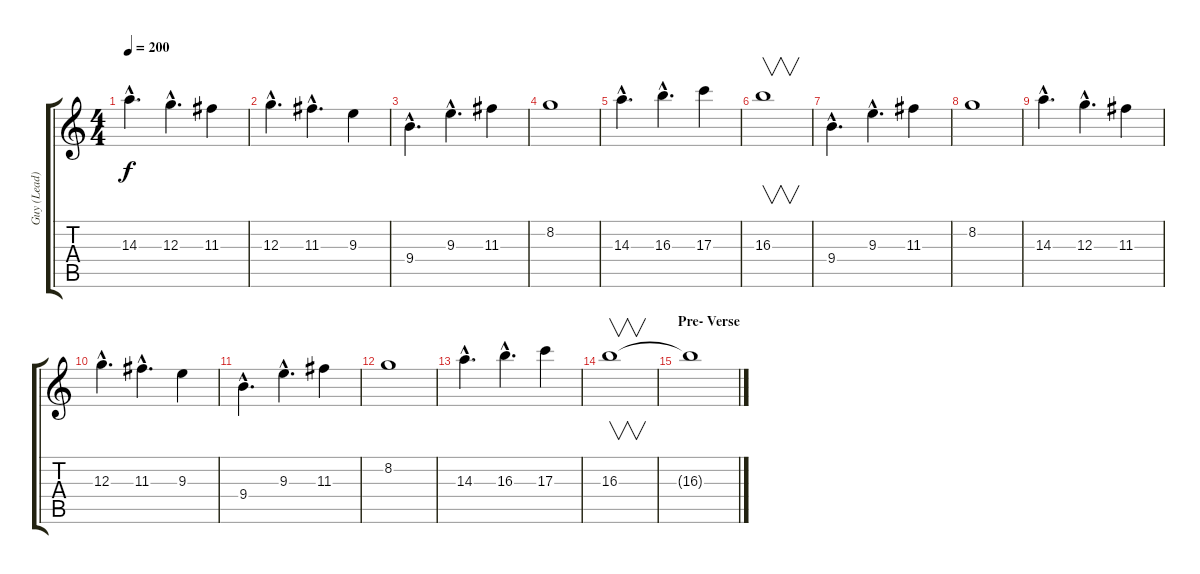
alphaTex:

\track ("Guy (Lead)" "Guy (Lead)") {instrument distortionguitar}
\staff {score tabs}
\tuning (E4 B3 G3 D3 A2 E2) {hide}
\ts (4 4)
\tempo 200
\clef g2
\ks c
14.3{hac}.4{d dy f} 12.3{hac}.4{d} 11.3.4 |
12.3{hac}.4{d} 11.3{hac}.4{d} 9.3.4 |
9.4{hac}.4{d} 9.3{hac}.4{d} 11.3.4 |
8.2.1 |
14.3{hac}.4{d} 16.3{hac}.4{d} 17.3.4 |
16.3.1{v} |
9.4{hac}.4{d} 9.3{hac}.4{d} 11.3.4 |
8.2.1 |
14.3{hac}.4{d} 12.3{hac}.4{d} 11.3.4 |
12.3{hac}.4{d} 11.3{hac}.4{d} 9.3.4 |
9.4{hac}.4{d} 9.3{hac}.4{d} 11.3.4 |
8.2.1 |
14.3{hac}.4{d} 16.3{hac}.4{d} 17.3.4 |
16.3.1{v} |
\section ("" "Pre- Verse")
16.3{t}.1
